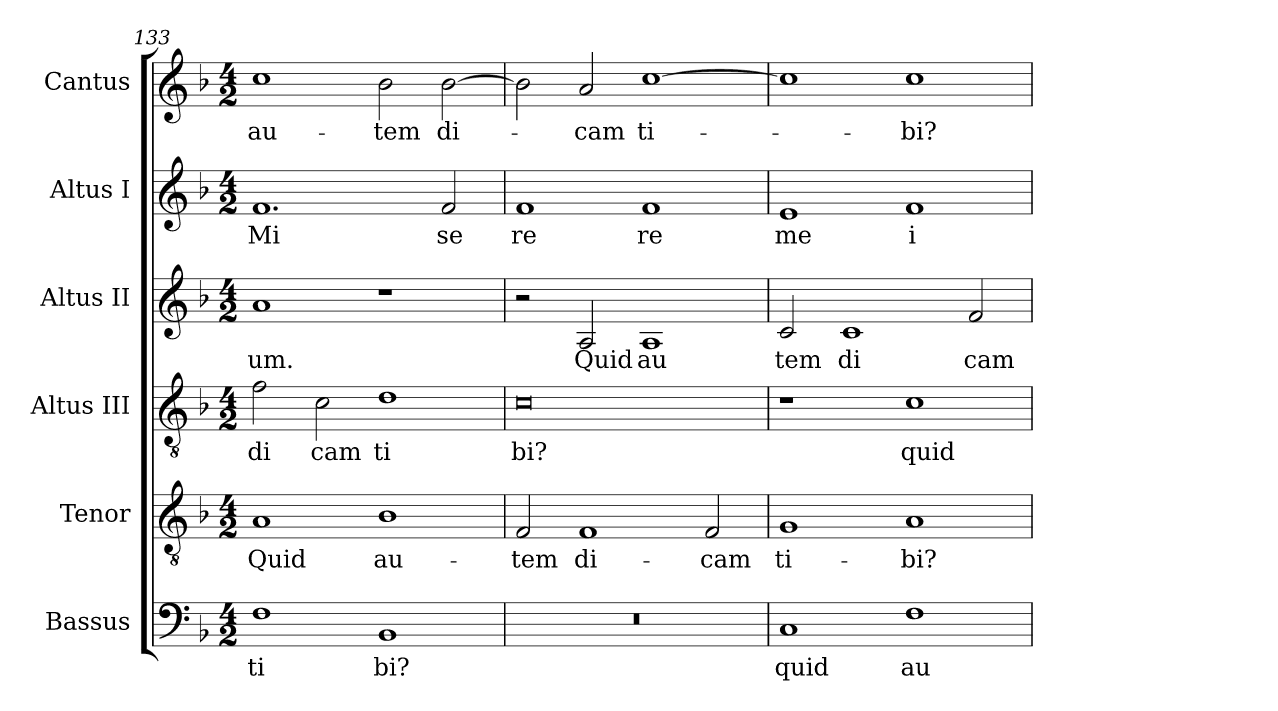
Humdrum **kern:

**kern	**text	**kern	**text	**kern	**text	**kern	**text	**kern	**text	**kern	**text
*part6	*part6	*part5	*part5	*part4	*part4	*part3	*part3	*part2	*part2	*part1	*part1
*staff6	*staff6	*staff5	*staff5	*staff4	*staff4	*staff3	*staff3	*staff2	*staff2	*staff1	*staff1
*I"Bassus	*	*I"Tenor	*	*I"Altus III	*	*I"Altus II	*	*I"Altus I	*	*I"Cantus	*
*I'Bassus	*	*I'Tenor	*	*I'Altus III	*	*I'Altus II	*	*I'Altus I	*	*I'Cantus	*
!!LO:LB:g=z
*clefF4	*	*clefGv2	*	*clefGv2	*	*clefG2	*	*clefG2	*	*clefG2	*
*ITrd-3c-5	*	*ITrd-3c-5	*	*ITrd-3c-5	*	*ITrd-3c-5	*	*	*	*ITrd-3c-5	*
*k[b-e-]	*	*k[b-e-]	*	*k[b-e-]	*	*k[b-e-]	*	*k[b-]	*	*k[b-e-]	*
*B-:	*	*B-:	*	*B-:	*	*B-:	*	*F:	*	*B-:	*
*M4/2	*	*M4/2	*	*M4/2	*	*M4/2	*	*M4/2	*	*M4/2	*
=133	=133	=133	=133	=133	=133	=133	=133	=133	=133	=133	=133
!	!LO:LY:b:cj	!	!LO:LY:b:cj	!	!LO:LY:b:cj	!	!LO:LY:b:cj	!	!LO:LY:b:cj	!	!LO:LY:b:cj
1B-	ti	1d	Quid	2b-\	di	1dd	-um.	1.f	Mi	1ff	au-
!	!	!	!	!	!LO:LY:b:cj	!	!	!	!	!	!
.	.	.	.	2f\	cam	.	.	.	.	.	.
!	!LO:LY:b:cj	!	!LO:LY:b:cj	!	!LO:LY:b:cj	!	!	!	!	!	!LO:LY:b:cj
1E-	bi?	1e-	au-	1g	ti	1r	.	.	.	2ee-\	-tem
!	!	!	!	!	!	!	!	!	!LO:LY:b:cj	!	!LO:LY:b:cj
.	.	.	.	.	.	.	.	2f/	se	[>2ee-\	di-
=134	=134	=134	=134	=134	=134	=134	=134	=134	=134	=134	=134
!	!	!	!LO:LY:b:cj	!	!LO:LY:b:cj	!	!	!	!LO:LY:b:cj	!	!
0r	.	2B-/	-tem	0f	bi?	2r	.	1f	re	2ee-\]	.
!	!	!	!LO:LY:b:cj	!	!	!	!LO:LY:b:cj	!	!	!	!LO:LY:b:cj
.	.	1B-	di-	.	.	2d/	Quid	.	.	2dd/	-cam
!	!	!	!	!	!	!	!LO:LY:b:cj	!	!LO:LY:b:cj	!	!LO:LY:b:cj
.	.	.	.	.	.	1d	au	1f	re	[>1ff	ti-
!	!	!	!LO:LY:b:cj	!	!	!	!	!	!	!	!
.	.	2B-/	-cam	.	.	.	.	.	.	.	.
=135	=135	=135	=135	=135	=135	=135	=135	=135	=135	=135	=135
!	!LO:LY:b:cj	!	!LO:LY:b:cj	!	!	!	!LO:LY:b:cj	!	!LO:LY:b:cj	!	!
1F	quid	1c	ti-	1r	.	2f/	tem	1e	me	1ff]	.
!	!	!	!	!	!	!	!LO:LY:b:cj	!	!	!	!
.	.	.	.	.	.	1f	di	.	.	.	.
!	!LO:LY:b:cj	!	!LO:LY:b:cj	!	!LO:LY:b:cj	!	!	!	!LO:LY:b:cj	!	!LO:LY:b:cj
1B-	au	1d	-bi?	1f	quid	.	.	1f	i	1ff	-bi?
!	!	!	!	!	!	!	!LO:LY:b:cj	!	!	!	!
.	.	.	.	.	.	2b-/	cam	.	.	.	.
=	=	=	=	=	=	=	=	=	=	=	=
*-	*-	*-	*-	*-	*-	*-	*-	*-	*-	*-	*-
